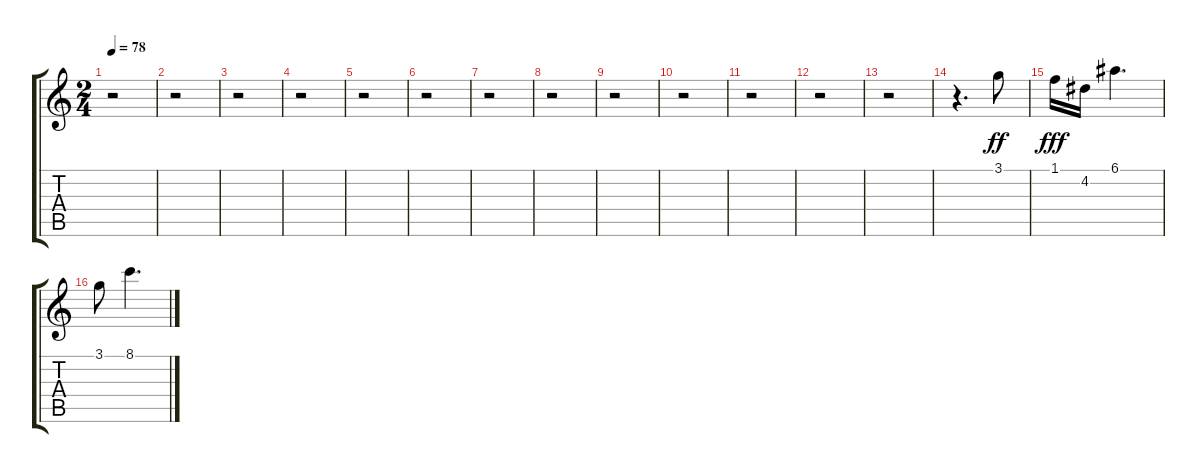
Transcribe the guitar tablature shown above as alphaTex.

\track "" {instrument distortionguitar}
\staff {score tabs}
\tuning (E4 B3 G3 D3 A2 E2) {hide}
\ts (2 4)
\tempo 78
\clef g2
\ks c
r.2{dy ff} |
r.2 |
r.2 |
r.2 |
r.2 |
r.2 |
r.2 |
r.2 |
r.2 |
r.2 |
r.2 |
r.2 |
r.2 |
r.4{d} 3.1.8 |
1.1.16{dy fff} 4.2.16 6.1.4{d} |
3.1.8 8.1.4{d}
